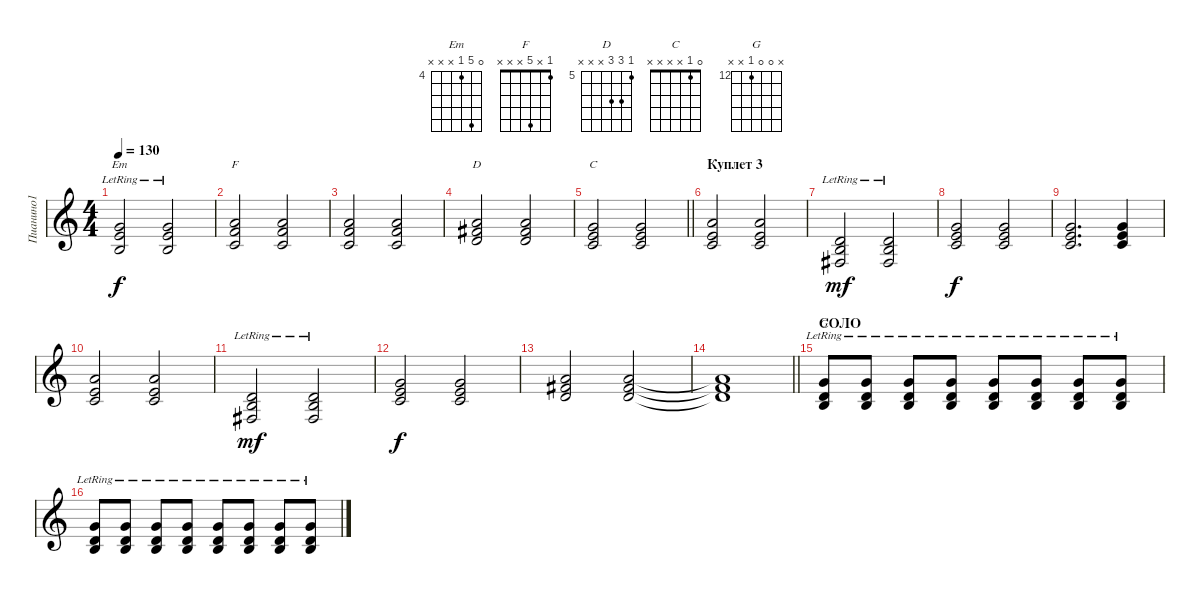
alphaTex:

\track ("Пианино1" "Пианино1") {instrument brightacousticpiano}
\staff {score}
\tuning (E4 B3 G3 D3 A2 E2) {hide}
\chord ("Em" 0 8 4 x x x) {firstfret 4}
\chord ("F" 1 x 5 x x x)
\chord ("D" 5 7 7 x x x) {firstfret 5}
\chord ("C" 0 1 x x x x)
\chord ("G" x 0 0 12 x x) {firstfret 12}
\ts (4 4)
\tempo 130
\clef g2
\ks c
(0.1{lr} 8.2{lr} 4.3{lr}).2{ch "Em" dy f} (0.1{lr} 8.2{lr} 4.3{lr}).2 |
(1.1 10.2 5.3).2{ch "F"} (1.1 10.2 5.3).2 |
(1.1 10.2 5.3).2 (1.1 10.2 5.3).2 |
(5.1 7.2 7.3).2{ch "D"} (5.1 7.2 7.3).2 |
\barLineRight lightlight
(0.1 1.2 12.3).2{ch "C"} (3.1 5.2 5.3).2 |
\section ("" "Куплет 3")
(5.1 5.2 5.3).2 (5.1 5.2 5.3).2 |
(3.2{lr} 4.3{lr} 4.4{lr}).2{dy mf} (3.2{lr} 4.3{lr} 4.4{lr}).2 |
(0.1 1.2 12.3).2{dy f} (0.1 1.2 12.3).2 |
(0.1 1.2 12.3).2{d} (0.1 1.2 12.3).4 |
(5.1 5.2 5.3).2 (5.1 5.2 5.3).2 |
(3.2{lr} 4.3{lr} 4.4{lr}).2{dy mf} (3.2{lr} 4.3{lr} 4.4{lr}).2 |
(0.1 1.2 12.3).2{dy f} (0.1 1.2 12.3).2 |
(2.1 3.2 14.3).2{bu 240} (2.1 3.2 14.3).2{bu 240} |
\barLineRight lightlight
(2.1{t} 3.2{t} 14.3{t}).1{bu 240} |
\section ("" "СОЛО")
(3.1{lr} 0.2{lr} 12.4{lr}).8{ch "G"} (3.1{lr} 0.2{lr} 12.4{lr}).8 (3.1{lr} 0.2{lr} 12.4{lr}).8 (3.1{lr} 0.2{lr} 12.4{lr}).8 (3.1{lr} 0.2{lr} 12.4{lr}).8 (3.1{lr} 0.2{lr} 12.4{lr}).8 (3.1{lr} 0.2{lr} 12.4{lr}).8 (3.1{lr} 0.2{lr} 12.4{lr}).8 |
(3.1{lr} 0.2{lr} 12.4{lr}).8 (3.1{lr} 0.2{lr} 12.4{lr}).8 (3.1{lr} 0.2{lr} 12.4{lr}).8 (3.1{lr} 0.2{lr} 12.4{lr}).8 (3.1{lr} 0.2{lr} 12.4{lr}).8 (3.1{lr} 0.2{lr} 12.4{lr}).8 (3.1{lr} 0.2{lr} 12.4{lr}).8 (3.1{lr} 0.2{lr} 12.4{lr}).8
